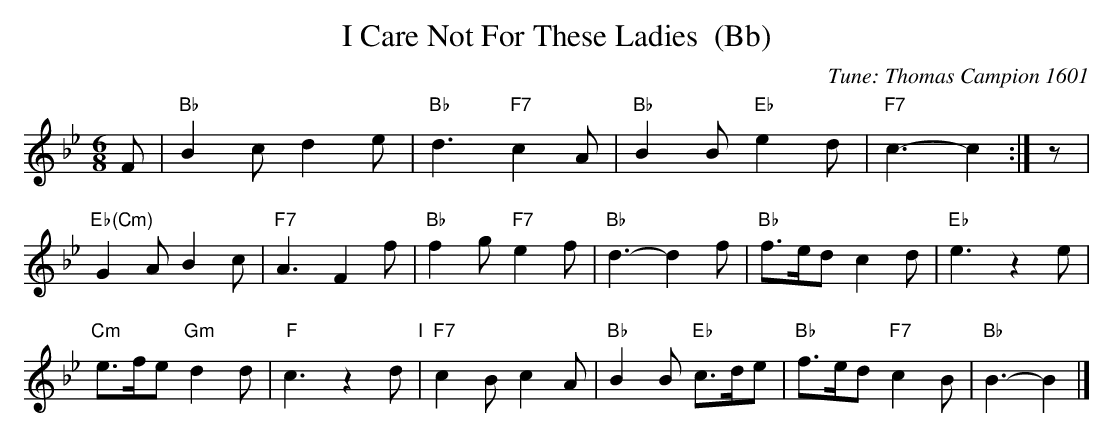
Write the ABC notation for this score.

X:1
T: I Care Not For These Ladies  (Bb)
C: Tune: Thomas Campion 1601
M: 6/8
L: 1/8
K: Bb
F | "Bb"B2c d2e | "Bb"d3 "F7"c2A | "Bb"B2B "Eb"e2d | "F7"c3- c2 :| z |
"Eb(Cm)"G2A B2c | "F7"A3 F2f | "Bb"f2g "F7"e2f | "Bb"d3- d2f | "Bb"f>ed c2d | "Eb"e3 z2e |
"Cm"e>fe "Gm"d2d | "F"c3 z2d "I"| "F7"c2B c2A | "Bb"B2B "Eb"c>de | "Bb"f>ed "F7"c2B | "Bb"B3- B2 |]
